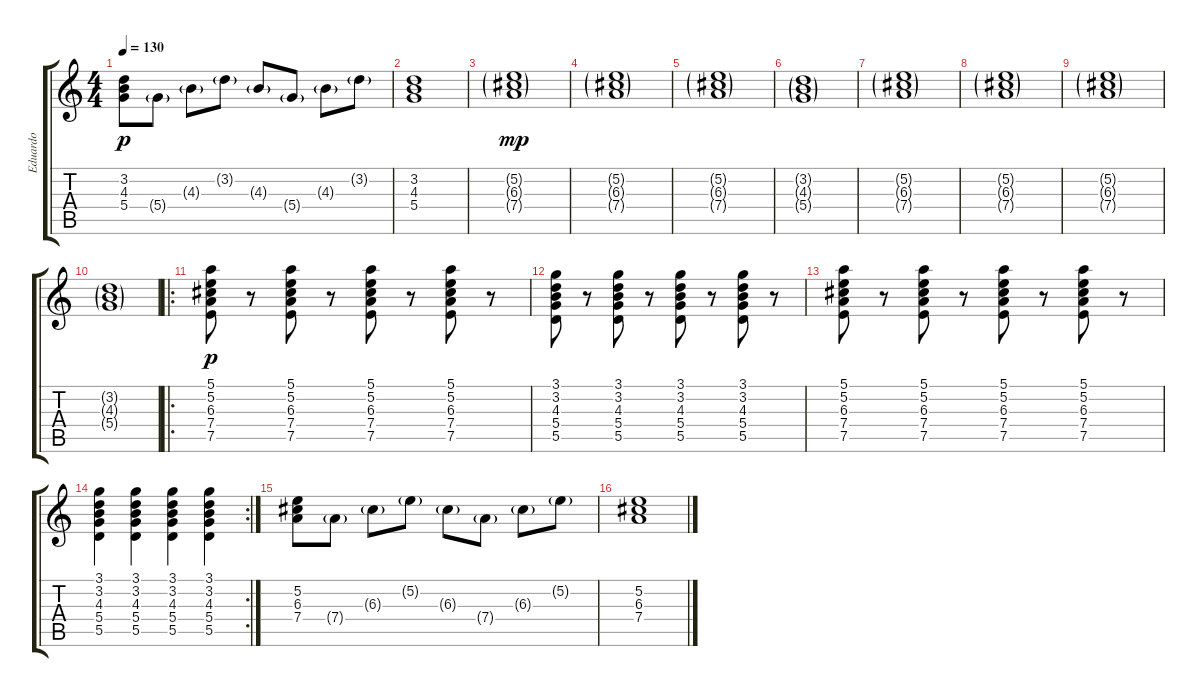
\track ("Eduardo" "Eduardo") {instrument acousticguitarsteel}
\staff {score tabs}
\tuning (E4 B3 G3 D3 A2 E2) {hide}
\ts (4 4)
\tempo 130
\clef g2
\ks c
(3.2 4.3 5.4).8{dy p} 5.4{g}.8 4.3{g}.8 3.2{g}.8 4.3{g}.8 5.4{g}.8 4.3{g}.8 3.2{g}.8 |
(3.2 4.3 5.4).1 |
(5.2{g} 6.3{g} 7.4{g}).1{dy mp} |
(5.2{g} 6.3{g} 7.4{g}).1 |
(5.2{g} 6.3{g} 7.4{g}).1 |
(3.2{g} 4.3{g} 5.4{g}).1 |
(5.2{g} 6.3{g} 7.4{g}).1 |
(5.2{g} 6.3{g} 7.4{g}).1 |
(5.2{g} 6.3{g} 7.4{g}).1 |
(3.2{g} 4.3{g} 5.4{g}).1 |
\ro
(5.1 5.2 6.3 7.4 7.5).8{dy p} r.8 (5.1 5.2 6.3 7.4 7.5).8 r.8 (5.1 5.2 6.3 7.4 7.5).8 r.8 (5.1 5.2 6.3 7.4 7.5).8 r.8 |
(3.1 3.2 4.3 5.4 5.5).8 r.8 (3.1 3.2 4.3 5.4 5.5).8 r.8 (3.1 3.2 4.3 5.4 5.5).8 r.8 (3.1 3.2 4.3 5.4 5.5).8 r.8 |
(5.1 5.2 6.3 7.4 7.5).8 r.8 (5.1 5.2 6.3 7.4 7.5).8 r.8 (5.1 5.2 6.3 7.4 7.5).8 r.8 (5.1 5.2 6.3 7.4 7.5).8 r.8 |
\rc 2
(3.1 3.2 4.3 5.4 5.5).4 (3.1 3.2 4.3 5.4 5.5).4 (3.1 3.2 4.3 5.4 5.5).4 (3.1 3.2 4.3 5.4 5.5).4 |
(5.2 6.3 7.4).8 7.4{g}.8 6.3{g}.8 5.2{g}.8 6.3{g}.8 7.4{g}.8 6.3{g}.8 5.2{g}.8 |
(5.2 6.3 7.4).1
